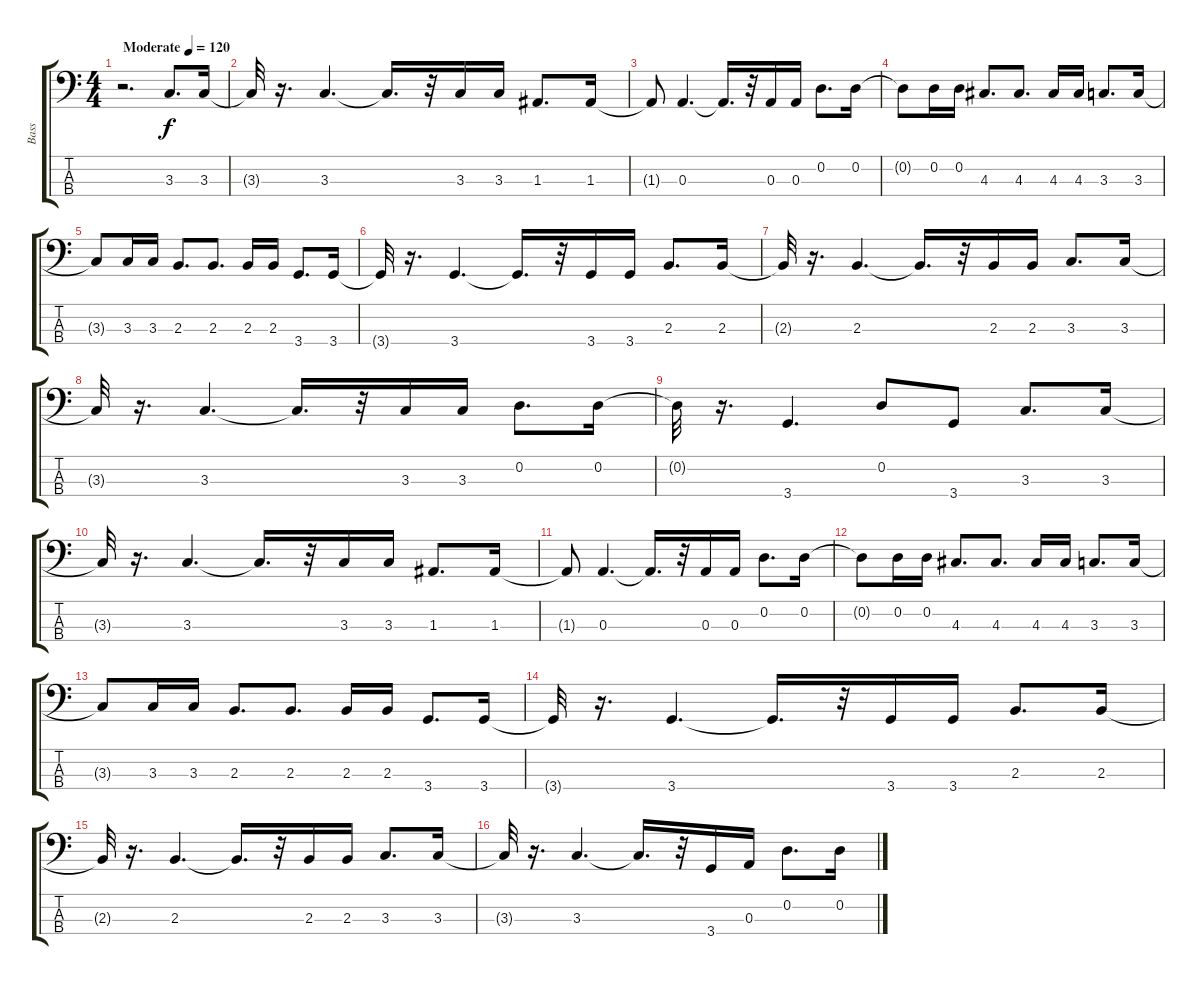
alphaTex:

\track ("Bass" "Bass") {instrument synthbass2}
\staff {score tabs}
\tuning (G2 D2 A1 E1) {hide}
\ts (4 4)
\tempo (120 "Moderate")
\clef f4
\ks c
r.2{d dy f instrument synthbass2} 3.3.8{d} 3.3.16 |
3.3{t}.32 r.16{d} 3.3.4{d} 3.3{t}.16{d} r.32 3.3.16 3.3.16 1.3.8{d} 1.3.16 |
1.3{t}.8 0.3.4{d} 0.3{t}.16{d} r.32 0.3.16 0.3.16 0.2.8{d} 0.2.16 |
0.2{t}.8 0.2.16 0.2.16 4.3.8{d} 4.3.8{d} 4.3.16 4.3.16 3.3.8{d} 3.3.16 |
3.3{t}.8 3.3.16 3.3.16 2.3.8{d} 2.3.8{d} 2.3.16 2.3.16 3.4.8{d} 3.4.16 |
3.4{t}.32 r.16{d} 3.4.4{d} 3.4{t}.16{d} r.32 3.4.16 3.4.16 2.3.8{d} 2.3.16 |
2.3{t}.32 r.16{d} 2.3.4{d} 2.3{t}.16{d} r.32 2.3.16 2.3.16 3.3.8{d} 3.3.16 |
3.3{t}.32 r.16{d} 3.3.4{d} 3.3{t}.16{d} r.32 3.3.16 3.3.16 0.2.8{d} 0.2.16 |
0.2{t}.32 r.16{d} 3.4.4{d} 0.2.8 3.4.8 3.3.8{d} 3.3.16 |
3.3{t}.32 r.16{d} 3.3.4{d} 3.3{t}.16{d} r.32 3.3.16 3.3.16 1.3.8{d} 1.3.16 |
1.3{t}.8 0.3.4{d} 0.3{t}.16{d} r.32 0.3.16 0.3.16 0.2.8{d} 0.2.16 |
0.2{t}.8 0.2.16 0.2.16 4.3.8{d} 4.3.8{d} 4.3.16 4.3.16 3.3.8{d} 3.3.16 |
3.3{t}.8 3.3.16 3.3.16 2.3.8{d} 2.3.8{d} 2.3.16 2.3.16 3.4.8{d} 3.4.16 |
3.4{t}.32 r.16{d} 3.4.4{d} 3.4{t}.16{d} r.32 3.4.16 3.4.16 2.3.8{d} 2.3.16 |
2.3{t}.32 r.16{d} 2.3.4{d} 2.3{t}.16{d} r.32 2.3.16 2.3.16 3.3.8{d} 3.3.16 |
3.3{t}.32 r.16{d} 3.3.4{d} 3.3{t}.16{d} r.32 3.4.16 0.3.16 0.2.8{d} 0.2.16
